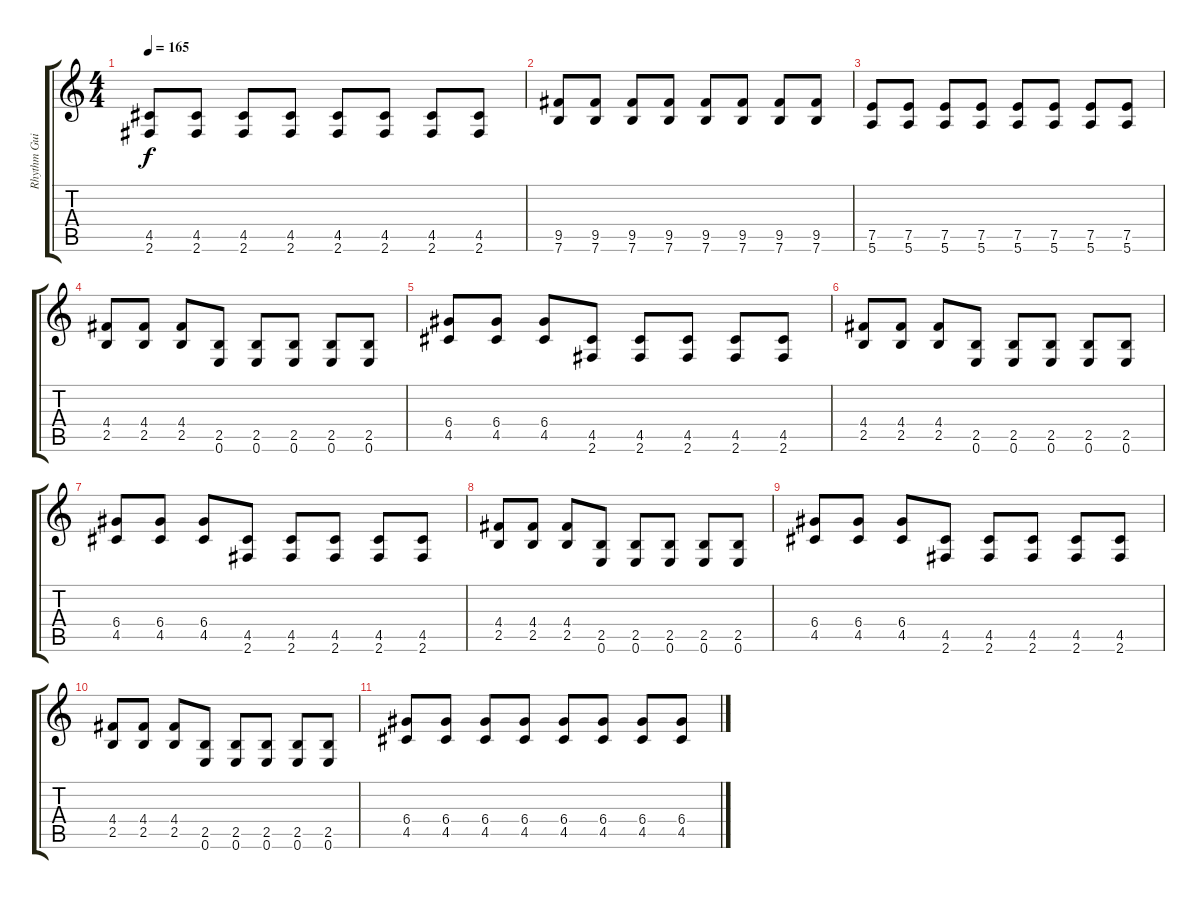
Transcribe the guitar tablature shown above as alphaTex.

\track ("Rhythm Guitar" "Rhythm Gui") {instrument distortionguitar}
\staff {score tabs}
\tuning (E4 B3 G3 D3 A2 E2) {hide}
\ts (4 4)
\tempo 165
\clef g2
\ks c
(4.5 2.6).8{dy f} (4.5 2.6).8 (4.5 2.6).8 (4.5 2.6).8 (4.5 2.6).8 (4.5 2.6).8 (4.5 2.6).8 (4.5 2.6).8 |
(9.5 7.6).8 (9.5 7.6).8 (9.5 7.6).8 (9.5 7.6).8 (9.5 7.6).8 (9.5 7.6).8 (9.5 7.6).8 (9.5 7.6).8 |
(7.5 5.6).8 (7.5 5.6).8 (7.5 5.6).8 (7.5 5.6).8 (7.5 5.6).8 (7.5 5.6).8 (7.5 5.6).8 (7.5 5.6).8 |
(4.4 2.5).8 (4.4 2.5).8 (4.4 2.5).8 (2.5 0.6).8 (2.5 0.6).8 (2.5 0.6).8 (2.5 0.6).8 (2.5 0.6).8 |
(6.4 4.5).8 (6.4 4.5).8 (6.4 4.5).8 (4.5 2.6).8 (4.5 2.6).8 (4.5 2.6).8 (4.5 2.6).8 (4.5 2.6).8 |
(4.4 2.5).8 (4.4 2.5).8 (4.4 2.5).8 (2.5 0.6).8 (2.5 0.6).8 (2.5 0.6).8 (2.5 0.6).8 (2.5 0.6).8 |
(6.4 4.5).8 (6.4 4.5).8 (6.4 4.5).8 (4.5 2.6).8 (4.5 2.6).8 (4.5 2.6).8 (4.5 2.6).8 (4.5 2.6).8 |
(4.4 2.5).8 (4.4 2.5).8 (4.4 2.5).8 (2.5 0.6).8 (2.5 0.6).8 (2.5 0.6).8 (2.5 0.6).8 (2.5 0.6).8 |
(6.4 4.5).8 (6.4 4.5).8 (6.4 4.5).8 (4.5 2.6).8 (4.5 2.6).8 (4.5 2.6).8 (4.5 2.6).8 (4.5 2.6).8 |
(4.4 2.5).8 (4.4 2.5).8 (4.4 2.5).8 (2.5 0.6).8 (2.5 0.6).8 (2.5 0.6).8 (2.5 0.6).8 (2.5 0.6).8 |
(6.4 4.5).8 (6.4 4.5).8 (6.4 4.5).8 (6.4 4.5).8 (6.4 4.5).8 (6.4 4.5).8 (6.4 4.5).8 (6.4 4.5).8
